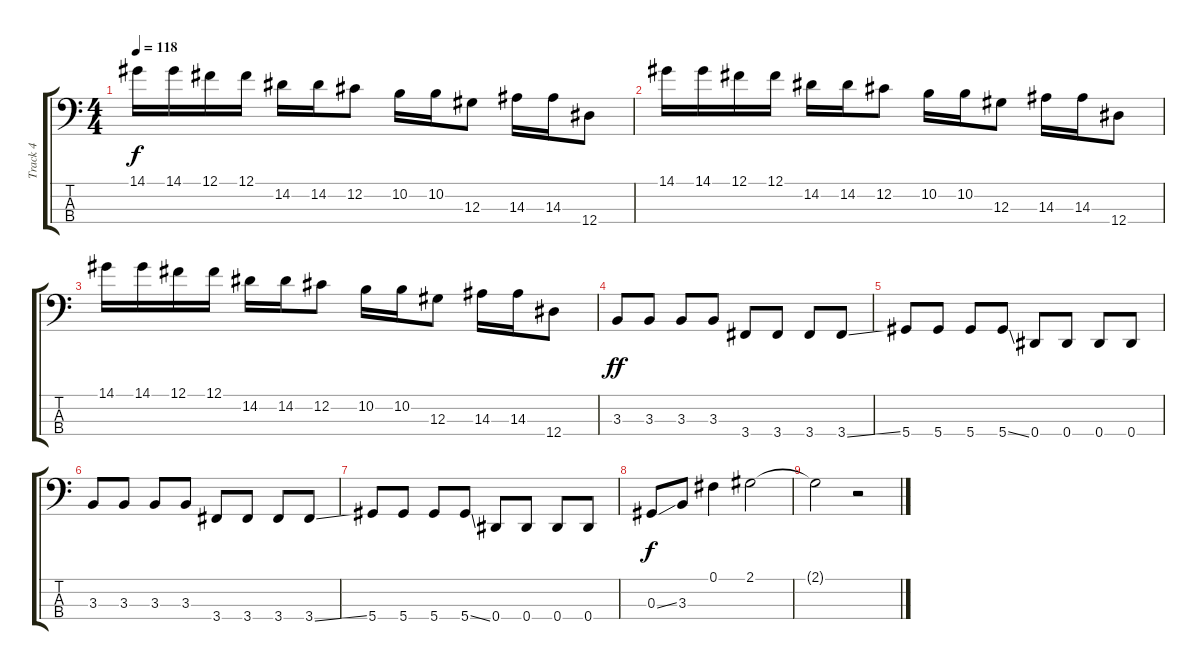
\track ("Track 4" "Track 4") {instrument electricbasspick}
\staff {score tabs}
\tuning (Gb2 Db2 Ab1 Eb1) {hide}
\ts (4 4)
\tempo 118
\clef f4
\ks c
14.1.16{dy f} 14.1.16 12.1.16 12.1.16 14.2.16 14.2.16 12.2.8 10.2.16 10.2.16 12.3.8 14.3.16 14.3.16 12.4.8 |
14.1.16 14.1.16 12.1.16 12.1.16 14.2.16 14.2.16 12.2.8 10.2.16 10.2.16 12.3.8 14.3.16 14.3.16 12.4.8 |
14.1.16 14.1.16 12.1.16 12.1.16 14.2.16 14.2.16 12.2.8 10.2.16 10.2.16 12.3.8 14.3.16 14.3.16 12.4.8 |
3.3.8{dy ff} 3.3.8 3.3.8 3.3.8 3.4.8 3.4.8 3.4.8 3.4{ss}.8 |
5.4.8 5.4.8 5.4.8 5.4{ss}.8 0.4.8 0.4.8 0.4.8 0.4.8 |
3.3.8 3.3.8 3.3.8 3.3.8 3.4.8 3.4.8 3.4.8 3.4{ss}.8 |
5.4.8 5.4.8 5.4.8 5.4{ss}.8 0.4.8 0.4.8 0.4.8 0.4.8 |
0.3{ss}.8{dy f} 3.3.8 0.1.4 2.1.2 |
2.1{t}.2 r.2
